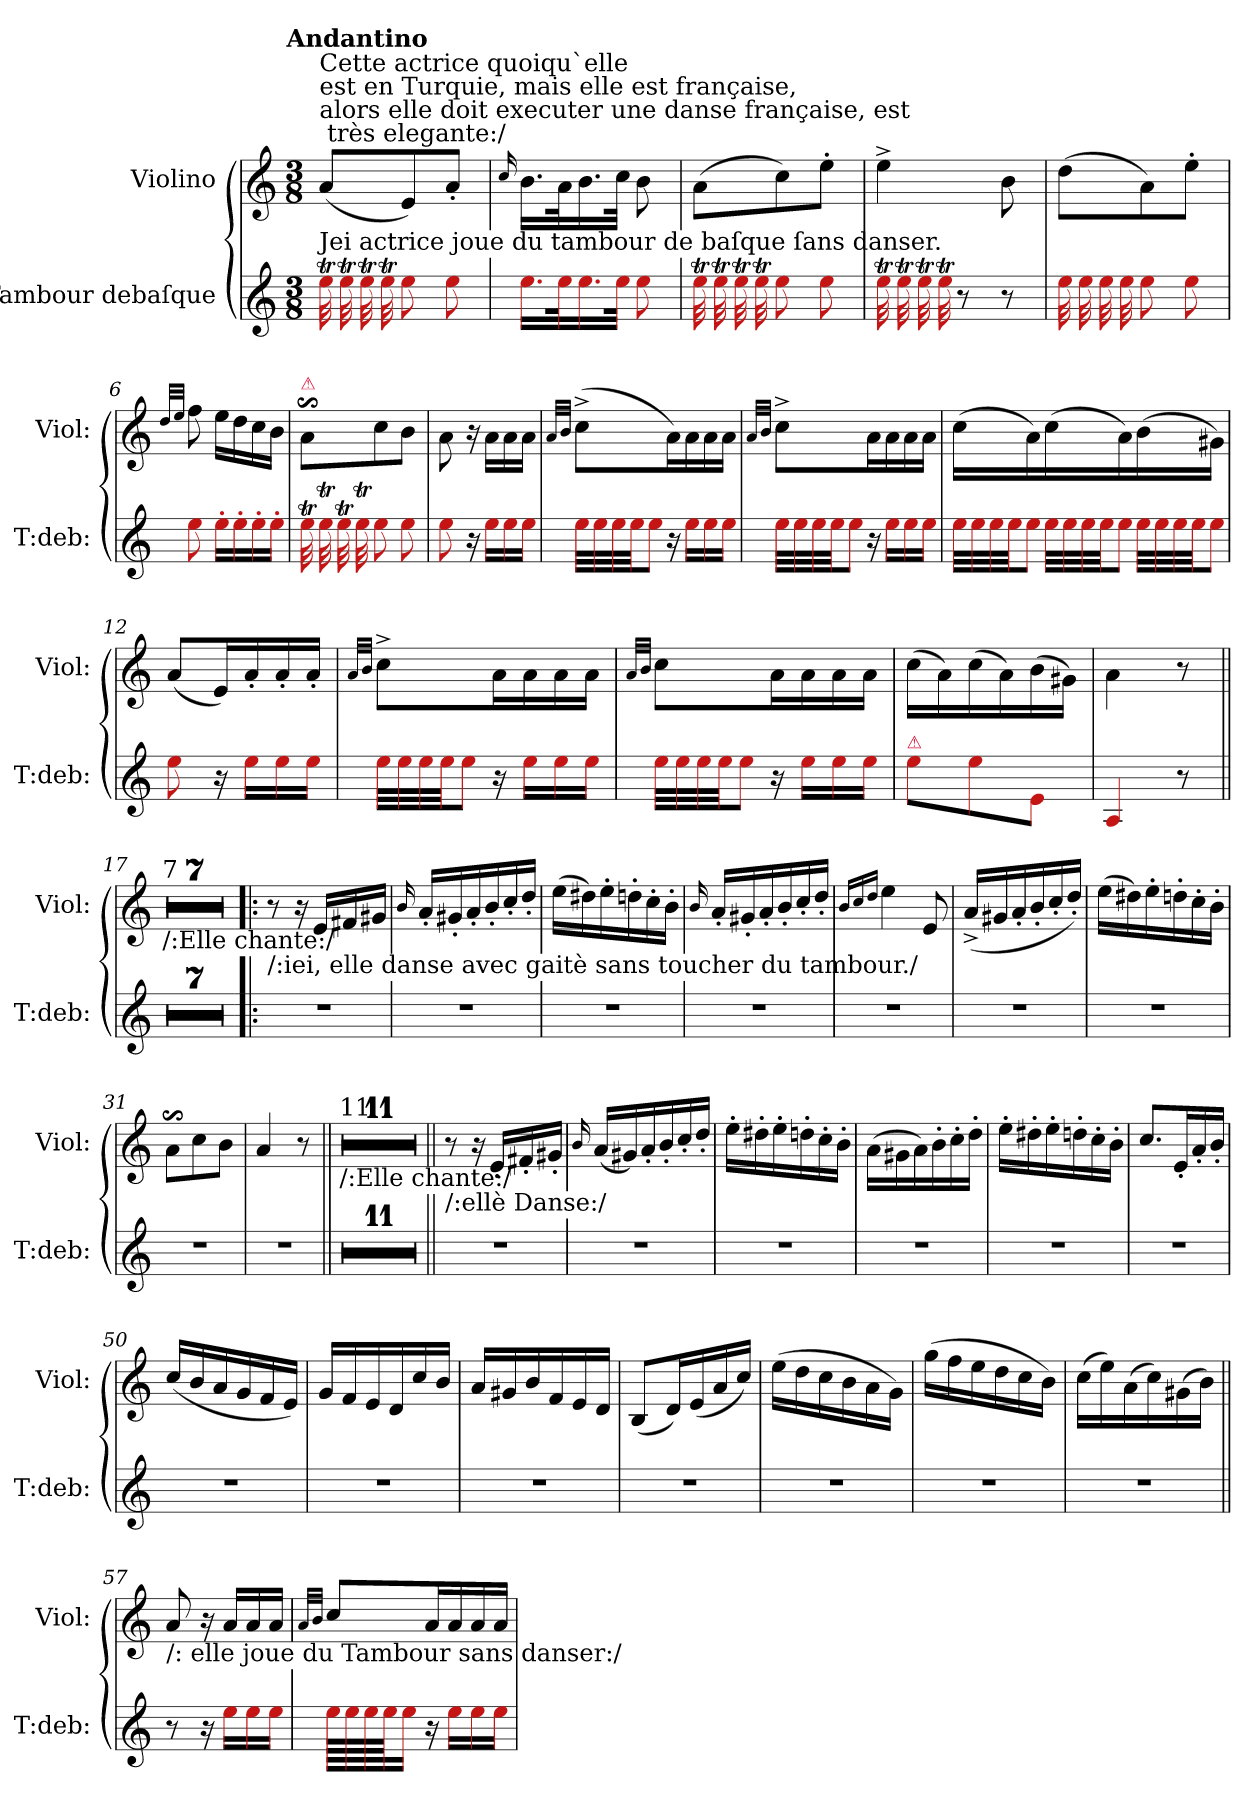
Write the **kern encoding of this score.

**kern	**kern
*part2	*part1
*staff2	*staff1
*I"Tambour debaſque	*I"Violino
*I'T:deb:	*I'Viol:
*clefG2	*clefG2
*k[]	*k[]
!!LO:TX:omd:t=Andantino
*M3/8	*M3/8
*MM80	*MM80
=1	=1
!	!LO:TX:a:t=Cette actrice quoiqu`elle\nest en Turquie, mais elle est française,\nalors elle doit executer une danse française, est\n très elegante&colon;/
!	!LO:TX:b:t=Jei actrice joue du tambour de baſque ſans danser.
*tremolo	*
32Reet\LLL	(8a/L
32Reet\	.
32Reet\	.
32Reet\	.
*Xtremolo	*
8Ree\	8e/)
8Ree\	8a'/J
=2	=2
.	16qqcc/
16.Ree\LL	16.b\LL
32Ree\K	32a\K
16.Ree\	16.b\
32Ree\JJk	32cc\JJk
8Ree\	8b\
=3	=3
*tremolo	*
32Reet\LLL	(8a\L
32Reet\	.
32Reet\	.
32Reet\	.
*Xtremolo	*
8Ree\L	8cc\)
8Ree\J	8ee'\J
=4	=4
*tremolo	*
32Reet\LLL	4ee^<\
32Reet\	.
32Reet\	.
32Reet\	.
8r	.
8r	8b\
=5	=5
32Ree\LLL	(8dd\L
32Ree\	.
32Ree\	.
32Ree\	.
*Xtremolo	*
8Ree\	8a\)
8Ree\	8ee'\J
=6	=6
.	32qqdd/LLL
.	32qqee/JJJ
8Ree\	8ff\
16Ree'\LL	16ee\LL
16Ree'\	16dd\
16Ree'\	16cc\
16Ree'\JJ	16b\JJ
=7	=7
!	!LO:TX:a:color=crimson:t=⚠
*tremolo	*
32Reet\LLL	8as$SS\L
32Reet\	.
32Reet\	.
32Reet\	.
*Xtremolo	*
8Ree\L	8cc\
8Ree\J	8b\J
=8	=8
8Ree\	8a\
16r	16r
16Ree\LL	16a\LL
16Ree\	16a\
16Ree\JJ	16a\JJ
=9	=9
.	32qqa/LLL
.	32qqb/JJJ
!LO:N:vis=32	!
64Ree\LLL	(8cc^<\L
!LO:N:vis=32	!
64Ree\	.
!LO:N:vis=32	!
64Ree\	.
!LO:N:vis=32	!
64ReeJJ	.
!LO:N:vis=8	!
16Ree\J	.
16r	16a\L)
16Ree\LL	16a\
16Ree\	16a\
16Ree\JJ	16a\JJ
=10	=10
.	32qqa/LLL
.	32qqb/JJJ
!LO:N:vis=32	!
64Ree\LLL	8cc^<\L
!LO:N:vis=32	!
64Ree\	.
!LO:N:vis=32	!
64Ree\	.
!LO:N:vis=32	!
64ReeJJ	.
!LO:N:vis=8	!
16Ree\J	.
16r	16a\L
16Ree\LL	16a\
16Ree\	16a\
16Ree\JJ	16a\JJ
=11	=11
!LO:N:vis=32	!
64Ree\LLL	(16cc\LL
!LO:N:vis=32	!
64Ree\	.
!LO:N:vis=32	!
64Ree\	.
!LO:N:vis=32	!
64Ree\JJ	.
!LO:N:vis=8	!
16Ree\J	16a\)
!LO:N:vis=32	!
64Ree\LLL	(16cc\
!LO:N:vis=32	!
64Ree\	.
!LO:N:vis=32	!
64Ree\	.
!LO:N:vis=32	!
64Ree\JJ	.
!LO:N:vis=8	!
16Ree\J	16a\)
!LO:N:vis=32	!
64Ree\LLL	(16b\
!LO:N:vis=32	!
64Ree\	.
!LO:N:vis=32	!
64Ree\	.
!LO:N:vis=32	!
64Ree\JJ	.
!LO:N:vis=8	!
16Ree\J	16g#X\JJ)
=12	=12
8Ree\	(8a/L
16r	16e/L)
16Ree\LL	16a'/
16Ree\	16a'/
16Ree\JJ	16a'/JJ
=13	=13
.	32qqa/LLL
.	32qqb/JJJ
!LO:N:vis=32	!
64Ree\LLL	8cc^<\L
!LO:N:vis=32	!
64Ree\	.
!LO:N:vis=32	!
64Ree\	.
!LO:N:vis=32	!
64ReeJJ	.
!LO:N:vis=8	!
16Ree\J	.
16r	16a\L
16Ree\LL	16a\
16Ree\	16a\
16Ree\JJ	16a\JJ
=14	=14
.	32qqa/LLL
.	32qqb/JJJ
!LO:N:vis=32	!
64Ree\LLL	8cc\L
!LO:N:vis=32	!
64Ree\	.
!LO:N:vis=32	!
64Ree\	.
!LO:N:vis=32	!
64ReeJJ	.
!LO:N:vis=8	!
16Ree\J	.
16r	16a\L
16Ree\LL	16a\
16Ree\	16a\
16Ree\JJ	16a\JJ
=15	=15
!LO:TX:a:color=crimson:t=⚠	!
8Ree\L	(16cc\LL
.	16a\)
8Ree\	(16cc\
.	16a\)
8Re/J	(16b\
.	16g#X\JJ)
=16	=16
4RA/	4a\
8r	8r
=17||	=17||
!	!LO:TX:b:t=/&colon;Elle chante&colon;/
!	!LO:TX:a:t=7
4.r	4.r
=18	=18
4.r	4.r
=19	=19
4.r	4.r
=20	=20
4.r	4.r
=21	=21
4.r	4.r
=22	=22
4.r	4.r
=23	=23
4.r	4.r
=24!|:	=24!|:
!	!LO:TX:b:t=/&colon;iei, elle danse avec gaitè sans toucher du tambour./
4.r	8r
.	16r
.	16e/LL
.	16f#X/
.	16g#X/JJ
=25	=25
.	16qqb/
4.r	16a'/LL
.	16g#X'/
.	16a'/
.	16b'/
.	16cc'/
.	16dd'/JJ
=26	=26
4.r	(16ee\LL
.	16dd#X\)
.	16ee'\
.	16ddn'\
.	16cc'\
.	16b'\JJ
=27	=27
.	16qqb/
4.r	16a'/LL
.	16g#X'/
.	16a'/
.	16b'/
.	16cc'/
.	16dd'/JJ
=28	=28
.	16qqb/LL
.	16qqcc/
.	16qqdd/JJ
4.r	4ee\
.	8e/
=29	=29
4.r	(16a^>/LL
.	16g#X/
.	16a'/
.	16b'/
.	16cc'/
.	16dd'/JJ)
=30	=30
4.r	(16ee\LL
.	16dd#X\)
.	16ee'\
.	16ddn'\
.	16cc'\
.	16b'\JJ
=31	=31
4.r	8as$SS\L
.	8cc\
.	8b\J
=32	=32
4.r	4a/
.	8r
=33||	=33||
!	!LO:TX:b:t=/&colon;Elle chante&colon;/
!	!LO:TX:a:t=11
4.r	4.r
=34	=34
4.r	4.r
=35	=35
4.r	4.r
=36	=36
4.r	4.r
=37	=37
4.r	4.r
=38	=38
4.r	4.r
=39	=39
4.r	4.r
=40	=40
4.r	4.r
=41	=41
4.r	4.r
=42	=42
4.r	4.r
=43	=43
4.r	4.r
=44||	=44||
!	!LO:TX:b:t=/&colon;ellè Danse&colon;/
4.r	8r
.	16r
.	16e'/LL
.	16f#X'/
.	16g#X'/JJ
=45	=45
.	16qqb/
4.r	(16a/LL
.	16g#X/)
.	16a'/
.	16b'/
.	16cc'/
.	16dd'/JJ
=46	=46
4.r	16ee'\LL
.	16dd#X'\
.	16ee'\
.	16ddn'\
.	16cc'\
.	16b'\JJ
=47	=47
4.r	(16a\LL
.	16g#X\
.	16a\)
.	16b'\
.	16cc'\
.	16dd'\JJ
=48	=48
4.r	16ee'\LL
.	16dd#X'\
.	16ee'\
.	16ddn'\
.	16cc'\
.	16b'\JJ
=49	=49
4.r	8.cc/L
.	16e'/L
.	16a'/
.	16b'/JJ
=50	=50
4.r	(16cc/LL
.	16b/
.	16a/
.	16g/
.	16f/
.	16e/JJ)
=51	=51
4.r	16g/LL
.	16f/
.	16e/
.	16d/
.	16cc/
.	16b/JJ
=52	=52
4.r	16a/LL
.	16g#X/
.	16b/
.	16f/
.	16e/
.	16d/JJ
=53	=53
4.r	(8B/L
.	16d/L)
.	(16e/
.	16a/
.	16cc/JJ)
=54	=54
4.r	(16ee\LL
.	16dd\
.	16cc\
.	16b\
.	16a\
.	16g\JJ)
=55	=55
4.r	(16gg\LL
.	16ff\
.	16ee\
.	16dd\
.	16cc\
.	16b\JJ)
=56	=56
4.r	(16cc\LL
.	16ee\)
.	(16a\
.	16cc\)
.	(16g#X\
.	16b\JJ)
=57||	=57||
!	!LO:TX:b:t=/&colon; elle joue du Tambour sans danser&colon;/
8r	8a/
16r	16r
16Ree\LL	16a/LL
16Ree\	16a/
16Ree\JJ	16a/JJ
=58	=58
.	32qqa/LLL
.	32qqb/JJJ
64Ree\LLLL	8cc/L
64Ree\	.
64Ree\	.
64Ree\JJ	.
16Ree\JJ	.
16r	16a/L
16Ree\LL	16a/
16Ree\	16a/
16Ree\JJ	16a/JJ
=	=
*-	*-
